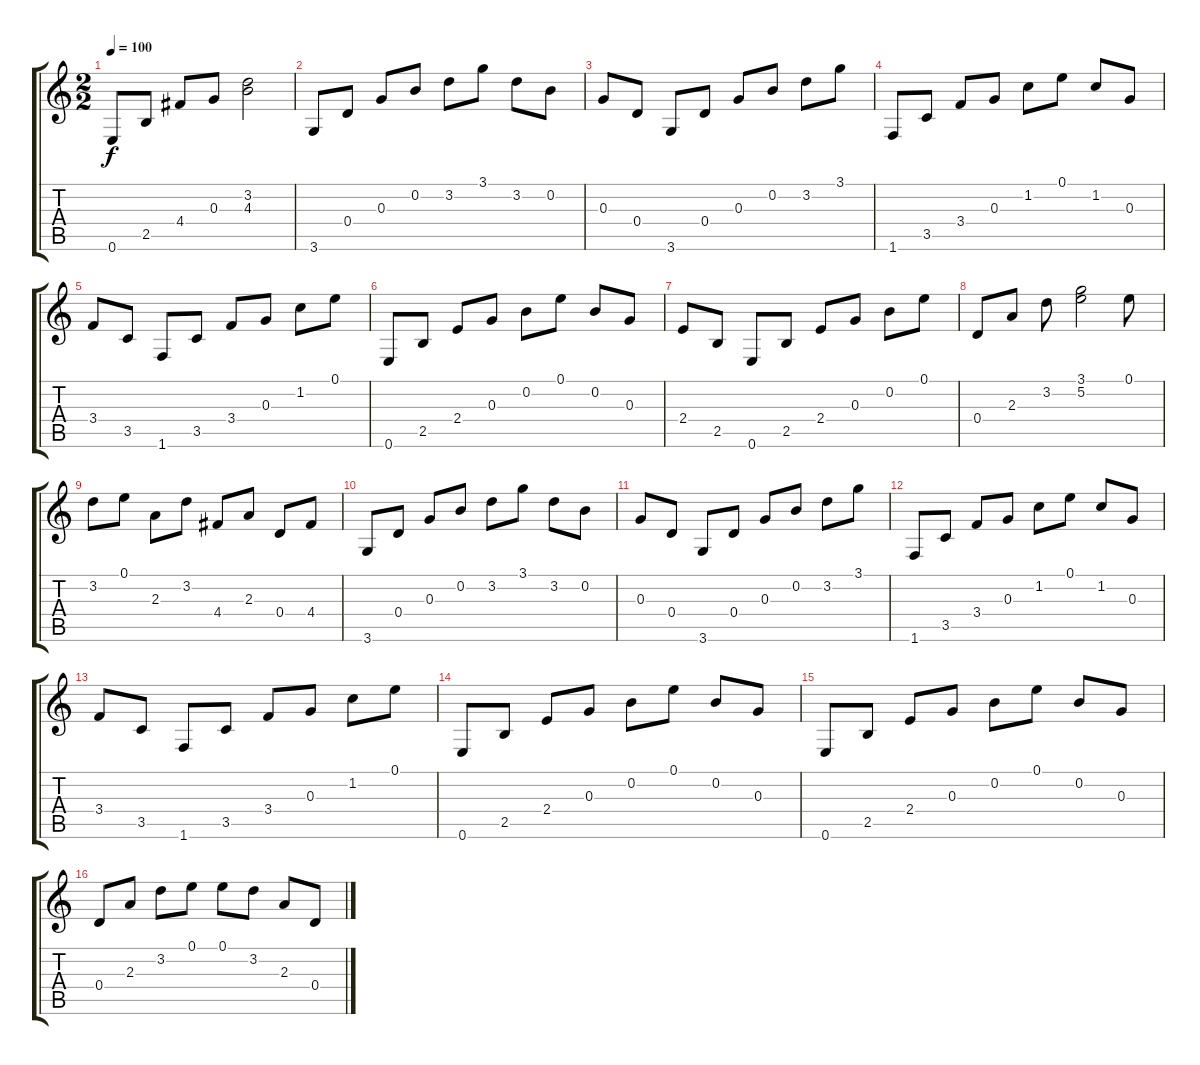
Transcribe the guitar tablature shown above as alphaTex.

\track "" {instrument banjo}
\staff {score tabs}
\tuning (E4 B3 G3 D3 A2 E2) {hide}
\displaytranspose 12
\ts (2 2)
\tempo 100
\clef g2
\ks c
0.6.8{dy f} 2.5.8 4.4.8 0.3.8 (3.2 4.3).2 |
3.6.8 0.4.8 0.3.8 0.2.8 3.2.8 3.1.8 3.2.8 0.2.8 |
0.3.8 0.4.8 3.6.8 0.4.8 0.3.8 0.2.8 3.2.8 3.1.8 |
1.6.8 3.5.8 3.4.8 0.3.8 1.2.8 0.1.8 1.2.8 0.3.8 |
3.4.8 3.5.8 1.6.8 3.5.8 3.4.8 0.3.8 1.2.8 0.1.8 |
0.6.8 2.5.8 2.4.8 0.3.8 0.2.8 0.1.8 0.2.8 0.3.8 |
2.4.8 2.5.8 0.6.8 2.5.8 2.4.8 0.3.8 0.2.8 0.1.8 |
0.4.8 2.3.8 3.2.8 (3.1 5.2).2 0.1.8 |
3.2.8 0.1.8 2.3.8 3.2.8 4.4.8 2.3.8 0.4.8 4.4.8 |
3.6.8 0.4.8 0.3.8 0.2.8 3.2.8 3.1.8 3.2.8 0.2.8 |
0.3.8 0.4.8 3.6.8 0.4.8 0.3.8 0.2.8 3.2.8 3.1.8 |
1.6.8 3.5.8 3.4.8 0.3.8 1.2.8 0.1.8 1.2.8 0.3.8 |
3.4.8 3.5.8 1.6.8 3.5.8 3.4.8 0.3.8 1.2.8 0.1.8 |
0.6.8 2.5.8 2.4.8 0.3.8 0.2.8 0.1.8 0.2.8 0.3.8 |
0.6.8 2.5.8 2.4.8 0.3.8 0.2.8 0.1.8 0.2.8 0.3.8 |
0.4.8 2.3.8 3.2.8 0.1.8 0.1.8 3.2.8 2.3.8 0.4.8
